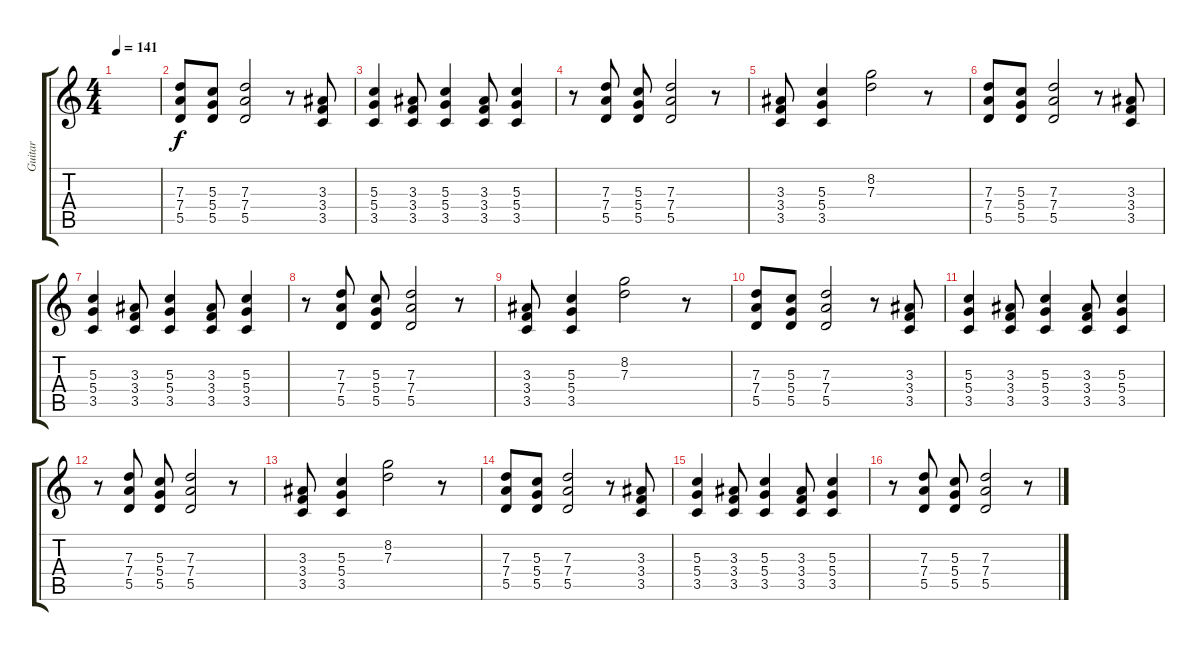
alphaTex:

\track ("Guitar" "Guitar") {instrument distortionguitar}
\staff {score tabs}
\tuning (E4 B3 G3 D3 A2 E2) {hide}
\ts (4 4)
\tempo 141
\clef g2
\ks c
|
(7.3 7.4 5.5).8 (5.3 5.4 5.5).8 (7.3 7.4 5.5).2 r.8 (3.3 3.4 3.5).8 |
(5.3 5.4 3.5).4 (3.3 3.4 3.5).8 (5.3 5.4 3.5).4 (3.3 3.4 3.5).8 (5.3 5.4 3.5).4 |
r.8 (7.3 7.4 5.5).8 (5.3 5.4 5.5).8 (7.3 7.4 5.5).2 r.8 |
(3.3 3.4 3.5).8 (5.3 5.4 3.5).4 (8.2 7.3).2 r.8 |
(7.3 7.4 5.5).8 (5.3 5.4 5.5).8 (7.3 7.4 5.5).2 r.8 (3.3 3.4 3.5).8 |
(5.3 5.4 3.5).4 (3.3 3.4 3.5).8 (5.3 5.4 3.5).4 (3.3 3.4 3.5).8 (5.3 5.4 3.5).4 |
r.8 (7.3 7.4 5.5).8 (5.3 5.4 5.5).8 (7.3 7.4 5.5).2 r.8 |
(3.3 3.4 3.5).8 (5.3 5.4 3.5).4 (8.2 7.3).2 r.8 |
(7.3 7.4 5.5).8 (5.3 5.4 5.5).8 (7.3 7.4 5.5).2 r.8 (3.3 3.4 3.5).8 |
(5.3 5.4 3.5).4 (3.3 3.4 3.5).8 (5.3 5.4 3.5).4 (3.3 3.4 3.5).8 (5.3 5.4 3.5).4 |
r.8 (7.3 7.4 5.5).8 (5.3 5.4 5.5).8 (7.3 7.4 5.5).2 r.8 |
(3.3 3.4 3.5).8 (5.3 5.4 3.5).4 (8.2 7.3).2 r.8 |
(7.3 7.4 5.5).8 (5.3 5.4 5.5).8 (7.3 7.4 5.5).2 r.8 (3.3 3.4 3.5).8 |
(5.3 5.4 3.5).4 (3.3 3.4 3.5).8 (5.3 5.4 3.5).4 (3.3 3.4 3.5).8 (5.3 5.4 3.5).4 |
r.8 (7.3 7.4 5.5).8 (5.3 5.4 5.5).8 (7.3 7.4 5.5).2 r.8
